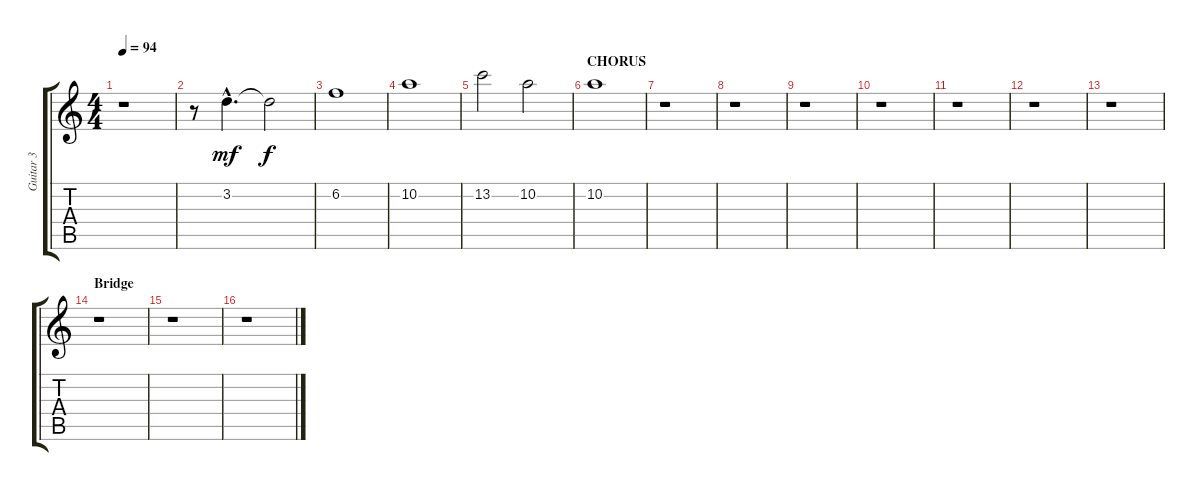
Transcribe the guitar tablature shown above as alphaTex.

\track ("Guitar 3" "Guitar 3") {instrument distortionguitar}
\staff {score tabs}
\tuning (E4 B3 G3 D3 A2 D2) {hide}
\ts (4 4)
\tempo 94
\clef g2
\ks c
r.1{dy f} |
r.8 3.2{hac}.4{d dy mf} 3.2{t}.2{dy f} |
6.2.1 |
10.2.1 |
13.2.2 10.2.2 |
\section ("" "CHORUS")
10.2.1 |
r.1 |
r.1 |
r.1 |
r.1 |
r.1 |
r.1 |
r.1 |
\section ("" "Bridge")
r.1 |
r.1 |
r.1
